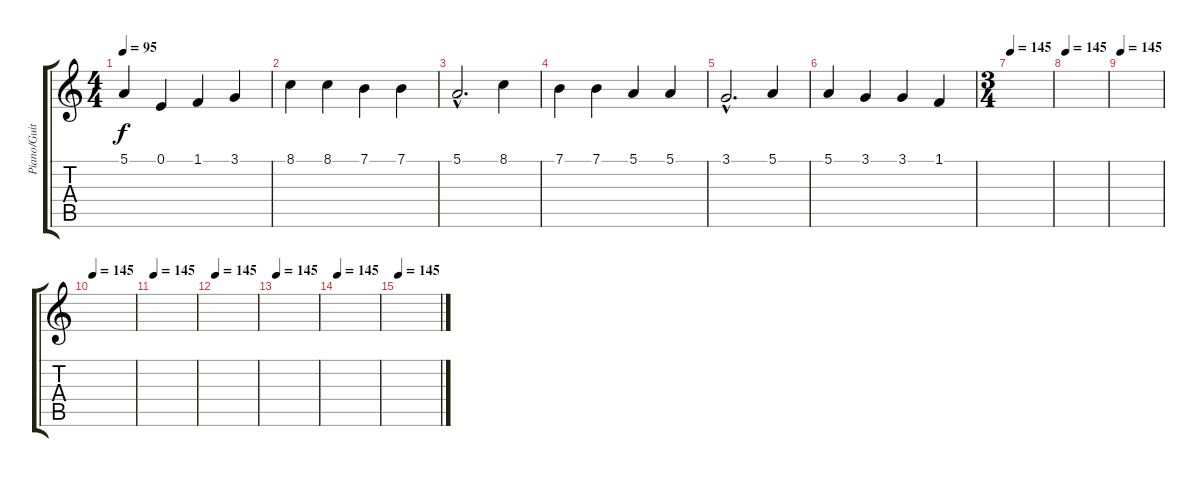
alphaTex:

\track ("Piano/Guitar 2" "Piano/Guit") {instrument acousticgrandpiano}
\staff {score tabs}
\tuning (E4 B3 G3 D3 A2 E2) {hide}
\ts (4 4)
\tempo 95
\clef g2
\ks c
5.1.4{dy f} 0.1.4 1.1.4 3.1.4 |
8.1.4{instrument acousticgrandpiano} 8.1.4 7.1.4 7.1.4 |
5.1{hac}.2{d} 8.1.4 |
7.1.4 7.1.4 5.1.4 5.1.4 |
3.1{hac}.2{d} 5.1.4 |
5.1.4 3.1.4 3.1.4 1.1.4 |
\ts (3 4)
\tempo 145
|
\tempo 145
|
\tempo 145
|
\tempo 145
|
\tempo 145
|
\tempo 145
|
\tempo 145
|
\tempo 145
|
\tempo 145
